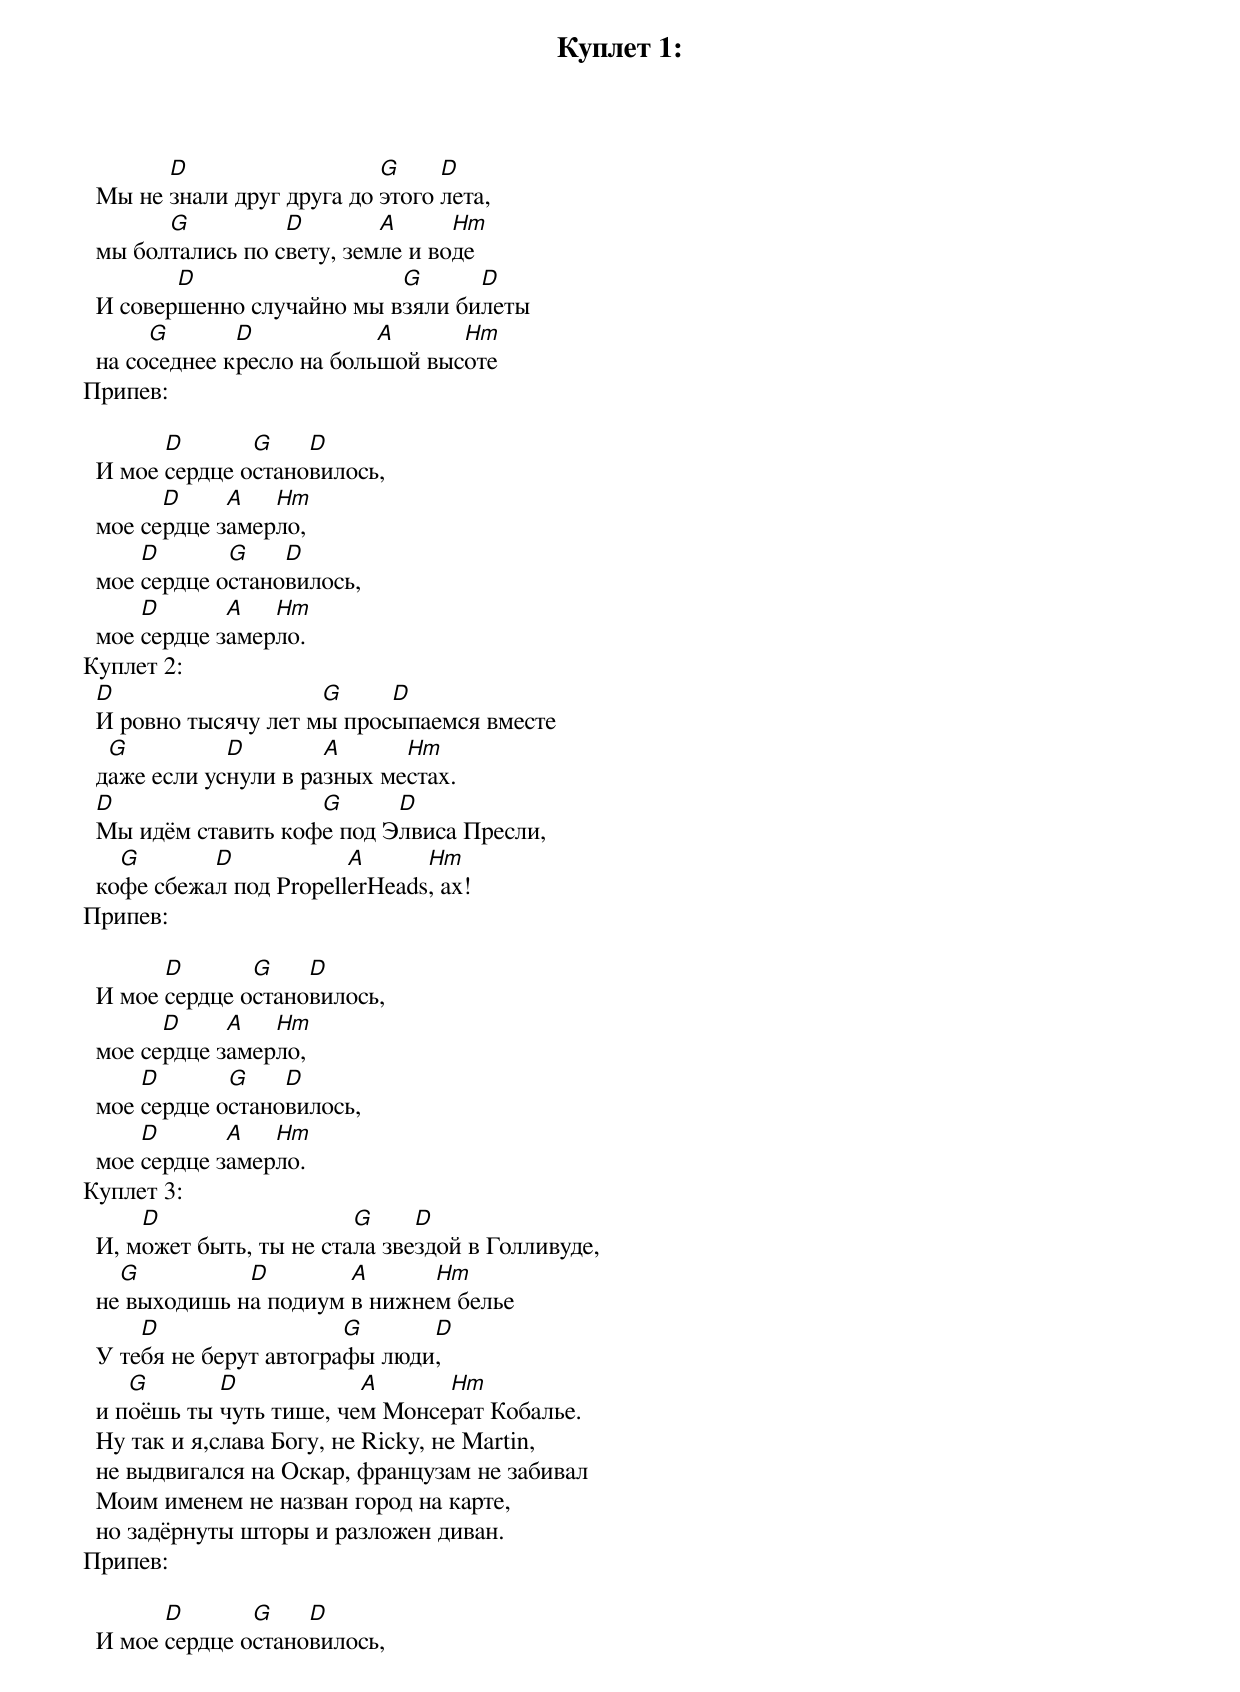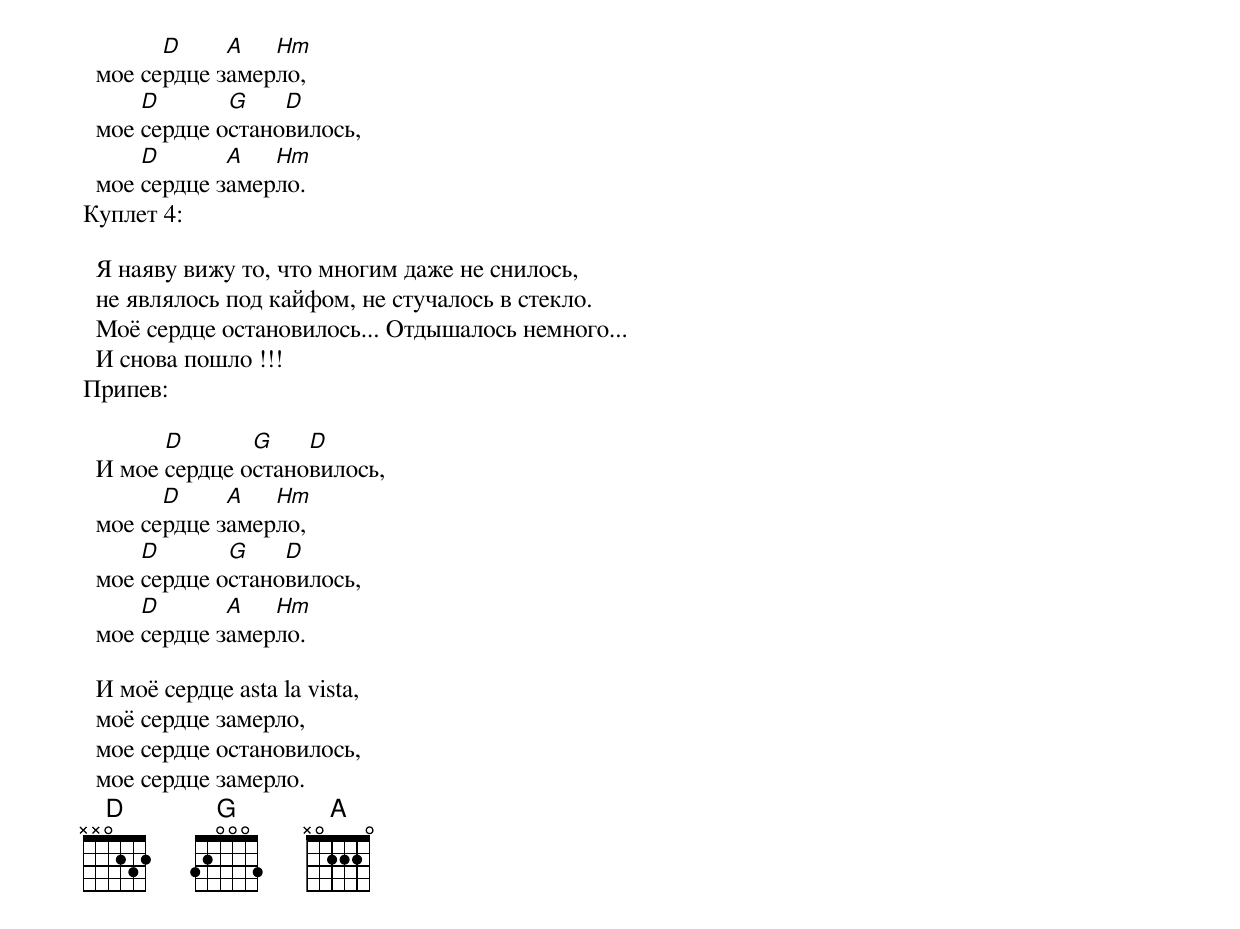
Куплет 1:

        D                   G     D
  Мы не знали друг друга до этого лета,
        G          D        A      Hm
  мы болтались по свету, земле и воде
         D                  G      D
  И совершенно случайно мы взяли билеты
       G       D            A      Hm
  на соседнее кресло на большой высоте
Припев:

        D       G    D
  И мое сердце остановилось,
        D     A   Hm
  мое сердце замерло,
      D       G    D
  мое сердце остановилось,
      D       A   Hm
  мое сердце замерло.
Куплет 2:
  D                   G     D
  И ровно тысячу лет мы просыпаемся вместе
   G          D        A      Hm
  даже если уснули в разных местах.
  D                  G      D
  Мы идём ставить кофе под Элвиса Пресли,
    G       D            A      Hm
  кофе сбежал под PropellerHeads, ах!
Припев:

        D       G    D
  И мое сердце остановилось,
        D     A   Hm
  мое сердце замерло,
      D       G    D
  мое сердце остановилось,
      D       A   Hm
  мое сердце замерло.
Куплет 3:
      D                   G     D
  И, может быть, ты не стала звездой в Голливуде,
    G          D        A      Hm
  не выходишь на подиум в нижнем белье
      D                  G      D
  У тебя не берут автографы люди,
     G       D            A      Hm
  и поёшь ты чуть тише, чем Монсерат Кобалье.
  Ну так и я,слава Богу, не Ricky, не Martin,
  не выдвигался на Оскар, французам не забивал
  Моим именем не назван город на карте,
  но задёрнуты шторы и разложен диван.
Припев:

        D       G    D
  И мое сердце остановилось,
        D     A   Hm
  мое сердце замерло,
      D       G    D
  мое сердце остановилось,
      D       A   Hm
  мое сердце замерло.
Куплет 4:

  Я наяву вижу то, что многим даже не снилось,
  не являлось под кайфом, не стучалось в стекло.
  Моё сердце остановилось... Отдышалось немного...
  И снова пошло !!!
Припев:

        D       G    D
  И мое сердце остановилось,
        D     A   Hm
  мое сердце замерло,
      D       G    D
  мое сердце остановилось,
      D       A   Hm
  мое сердце замерло.

  И моё сердце asta la vista,
  моё сердце замерло,
  мое сердце остановилось,
  мое сердце замерло.
